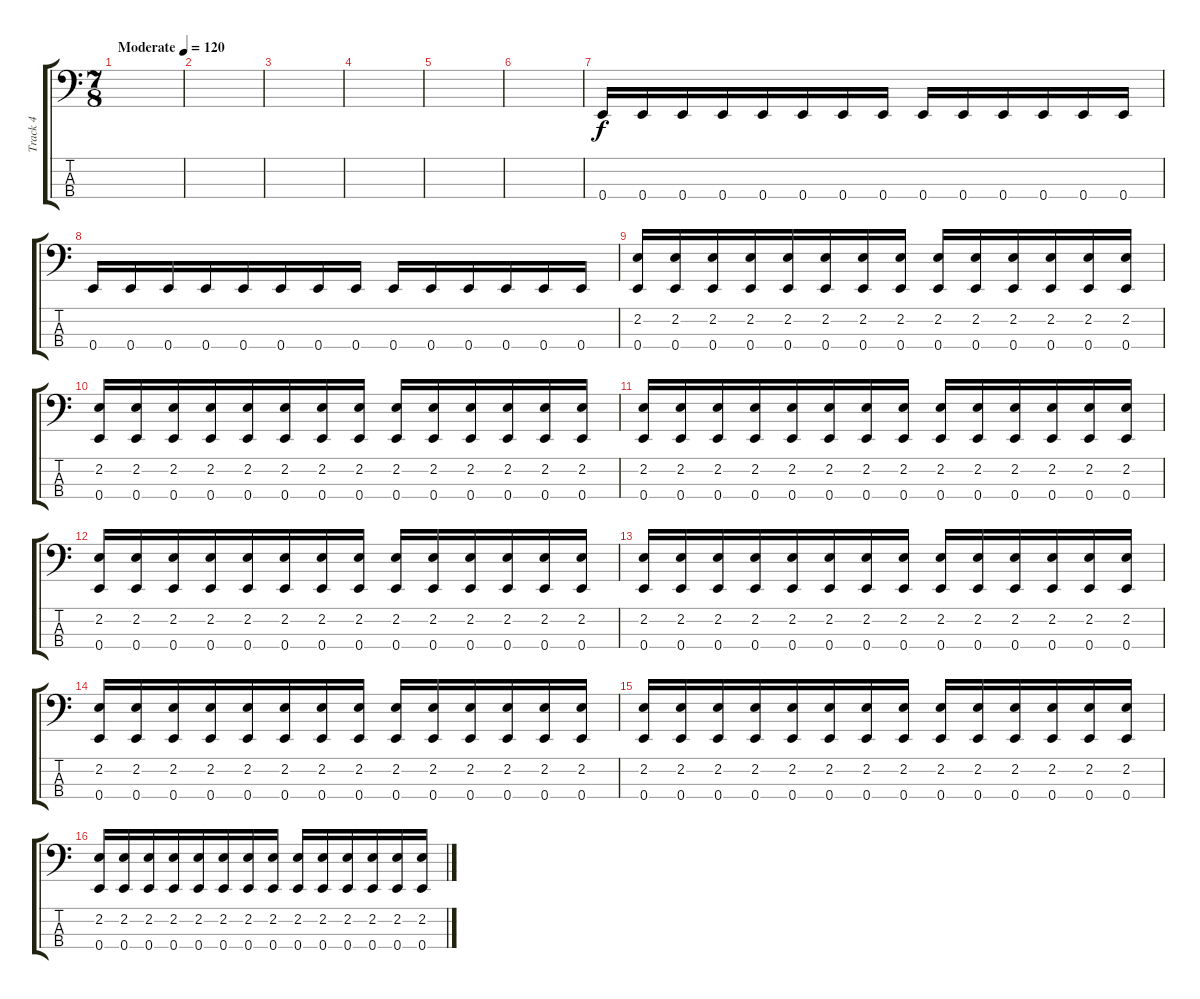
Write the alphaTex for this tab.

\track ("Track 4" "Track 4") {instrument distortionguitar}
\staff {score tabs}
\tuning (G2 D2 A1 E1) {hide}
\ts (7 8)
\tempo (120 "Moderate")
\clef f4
\ks c
|
|
|
|
|
|
0.4.16 0.4.16 0.4.16 0.4.16 0.4.16 0.4.16 0.4.16 0.4.16 0.4.16 0.4.16 0.4.16 0.4.16 0.4.16 0.4.16 |
0.4.16 0.4.16 0.4.16 0.4.16 0.4.16 0.4.16 0.4.16 0.4.16 0.4.16 0.4.16 0.4.16 0.4.16 0.4.16 0.4.16 |
(2.2 0.4).16 (2.2 0.4).16 (2.2 0.4).16 (2.2 0.4).16 (2.2 0.4).16 (2.2 0.4).16 (2.2 0.4).16 (2.2 0.4).16 (2.2 0.4).16 (2.2 0.4).16 (2.2 0.4).16 (2.2 0.4).16 (2.2 0.4).16 (2.2 0.4).16 |
(2.2 0.4).16 (2.2 0.4).16 (2.2 0.4).16 (2.2 0.4).16 (2.2 0.4).16 (2.2 0.4).16 (2.2 0.4).16 (2.2 0.4).16 (2.2 0.4).16 (2.2 0.4).16 (2.2 0.4).16 (2.2 0.4).16 (2.2 0.4).16 (2.2 0.4).16 |
(2.2 0.4).16 (2.2 0.4).16 (2.2 0.4).16 (2.2 0.4).16 (2.2 0.4).16 (2.2 0.4).16 (2.2 0.4).16 (2.2 0.4).16 (2.2 0.4).16 (2.2 0.4).16 (2.2 0.4).16 (2.2 0.4).16 (2.2 0.4).16 (2.2 0.4).16 |
(2.2 0.4).16 (2.2 0.4).16 (2.2 0.4).16 (2.2 0.4).16 (2.2 0.4).16 (2.2 0.4).16 (2.2 0.4).16 (2.2 0.4).16 (2.2 0.4).16 (2.2 0.4).16 (2.2 0.4).16 (2.2 0.4).16 (2.2 0.4).16 (2.2 0.4).16 |
(2.2 0.4).16 (2.2 0.4).16 (2.2 0.4).16 (2.2 0.4).16 (2.2 0.4).16 (2.2 0.4).16 (2.2 0.4).16 (2.2 0.4).16 (2.2 0.4).16 (2.2 0.4).16 (2.2 0.4).16 (2.2 0.4).16 (2.2 0.4).16 (2.2 0.4).16 |
(2.2 0.4).16 (2.2 0.4).16 (2.2 0.4).16 (2.2 0.4).16 (2.2 0.4).16 (2.2 0.4).16 (2.2 0.4).16 (2.2 0.4).16 (2.2 0.4).16 (2.2 0.4).16 (2.2 0.4).16 (2.2 0.4).16 (2.2 0.4).16 (2.2 0.4).16 |
(2.2 0.4).16 (2.2 0.4).16 (2.2 0.4).16 (2.2 0.4).16 (2.2 0.4).16 (2.2 0.4).16 (2.2 0.4).16 (2.2 0.4).16 (2.2 0.4).16 (2.2 0.4).16 (2.2 0.4).16 (2.2 0.4).16 (2.2 0.4).16 (2.2 0.4).16 |
(2.2 0.4).16 (2.2 0.4).16 (2.2 0.4).16 (2.2 0.4).16 (2.2 0.4).16 (2.2 0.4).16 (2.2 0.4).16 (2.2 0.4).16 (2.2 0.4).16 (2.2 0.4).16 (2.2 0.4).16 (2.2 0.4).16 (2.2 0.4).16 (2.2 0.4).16
